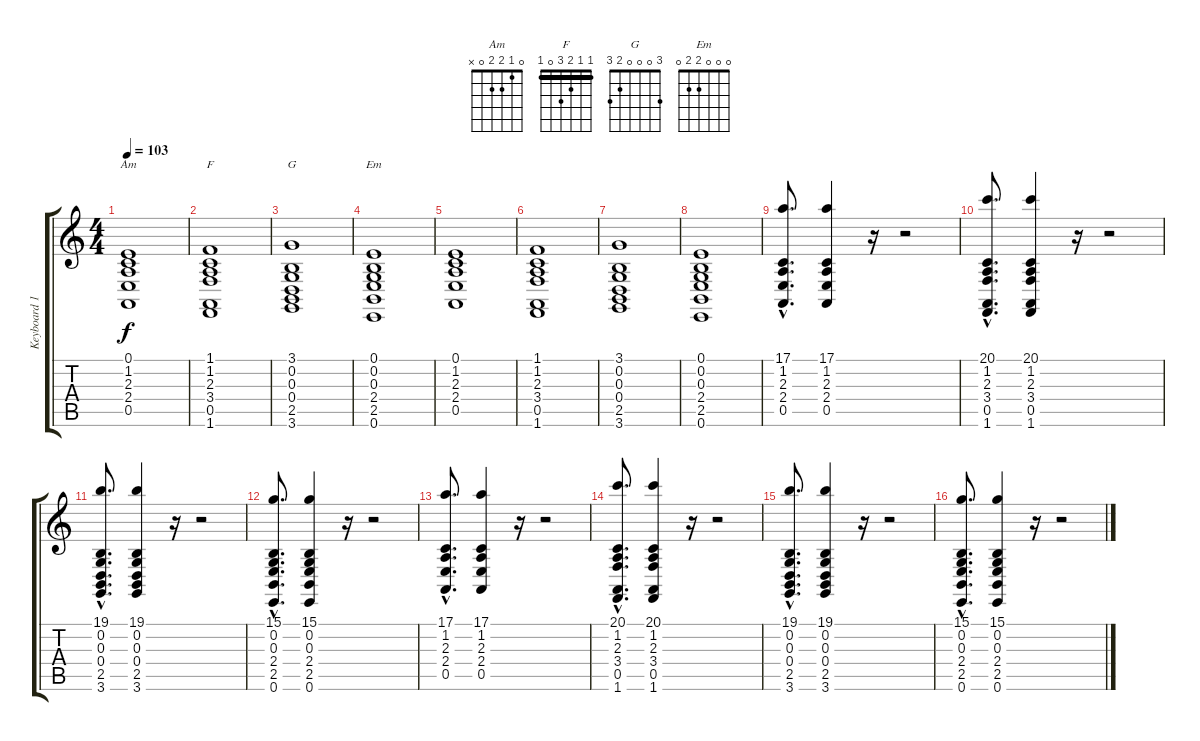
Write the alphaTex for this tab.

\track ("Keyboard 1" "Keyboard 1") {instrument pad2warm}
\staff {score tabs}
\tuning (E4 B3 G3 D3 A2 E2) {hide}
\chord ("Am" 0 1 2 2 0 x)
\chord ("F" 1 1 2 3 0 1) {barre 1}
\chord ("G" 3 0 0 0 2 3)
\chord ("Em" 0 0 0 2 2 0)
\ts (4 4)
\tempo 103
\clef g2
\ks c
(0.1 1.2 2.3 2.4 0.5).1{ch "Am" dy f} |
(1.1 1.2 2.3 3.4 0.5 1.6).1{ch "F"} |
(3.1 0.2 0.3 0.4 2.5 3.6).1{ch "G"} |
(0.1 0.2 0.3 2.4 2.5 0.6).1{ch "Em"} |
(0.1 1.2 2.3 2.4 0.5).1 |
(1.1 1.2 2.3 3.4 0.5 1.6).1 |
(3.1 0.2 0.3 0.4 2.5 3.6).1 |
(0.1 0.2 0.3 2.4 2.5 0.6).1 |
(17.1{hac} 1.2{hac} 2.3{hac} 2.4{hac} 0.5{hac}).8{d volume 11 instrument stringensemble1} (17.1 1.2 2.3 2.4 0.5).4 r.16 r.2 |
(20.1{hac} 1.2{hac} 2.3{hac} 3.4{hac} 0.5{hac} 1.6{hac}).8{d} (20.1 1.2 2.3 3.4 0.5 1.6).4 r.16 r.2 |
(19.1{hac} 0.2{hac} 0.3{hac} 0.4{hac} 2.5{hac} 3.6{hac}).8{d} (19.1 0.2 0.3 0.4 2.5 3.6).4 r.16 r.2 |
(15.1{hac} 0.2{hac} 0.3{hac} 2.4{hac} 2.5{hac} 0.6{hac}).8{d} (15.1 0.2 0.3 2.4 2.5 0.6).4 r.16 r.2 |
(17.1{hac} 1.2{hac} 2.3{hac} 2.4{hac} 0.5{hac}).8{d} (17.1 1.2 2.3 2.4 0.5).4 r.16 r.2 |
(20.1{hac} 1.2{hac} 2.3{hac} 3.4{hac} 0.5{hac} 1.6{hac}).8{d} (20.1 1.2 2.3 3.4 0.5 1.6).4 r.16 r.2 |
(19.1{hac} 0.2{hac} 0.3{hac} 0.4{hac} 2.5{hac} 3.6{hac}).8{d} (19.1 0.2 0.3 0.4 2.5 3.6).4 r.16 r.2 |
(15.1{hac} 0.2{hac} 0.3{hac} 2.4{hac} 2.5{hac} 0.6{hac}).8{d} (15.1 0.2 0.3 2.4 2.5 0.6).4 r.16 r.2
